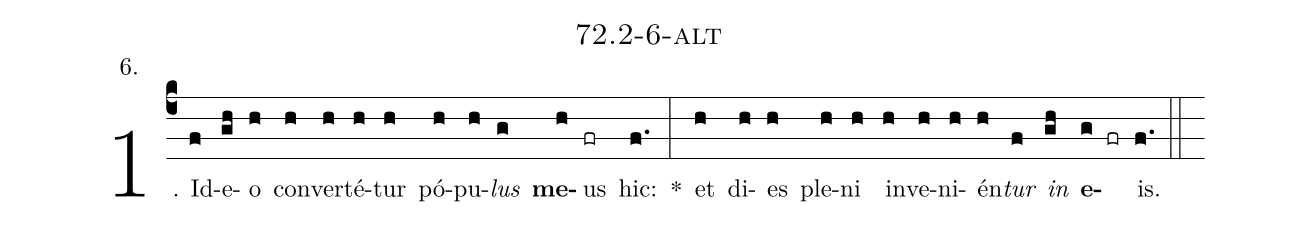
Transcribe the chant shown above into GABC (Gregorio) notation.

name: 72.2-6-alt;
annotation: 6.;
%%
(c4)1. Id(f)e(gh)o(h) con(h)ver(h)té(h)tur(h) pó(h)pu(h)<i>lus</i>(g) <b>me</b>(h)us(fr) hic:(f.) *(:) et(h) di(h)es(h) ple(h)ni(h) in(h)ve(h)ni(h)én(h)<i>tur</i>(f) <i>in</i>(gh) <b>e</b>(g fr)is.(f.) (::)


%E(h) u(h) o(f) u(gh) a(g) e.(f.) (::)
